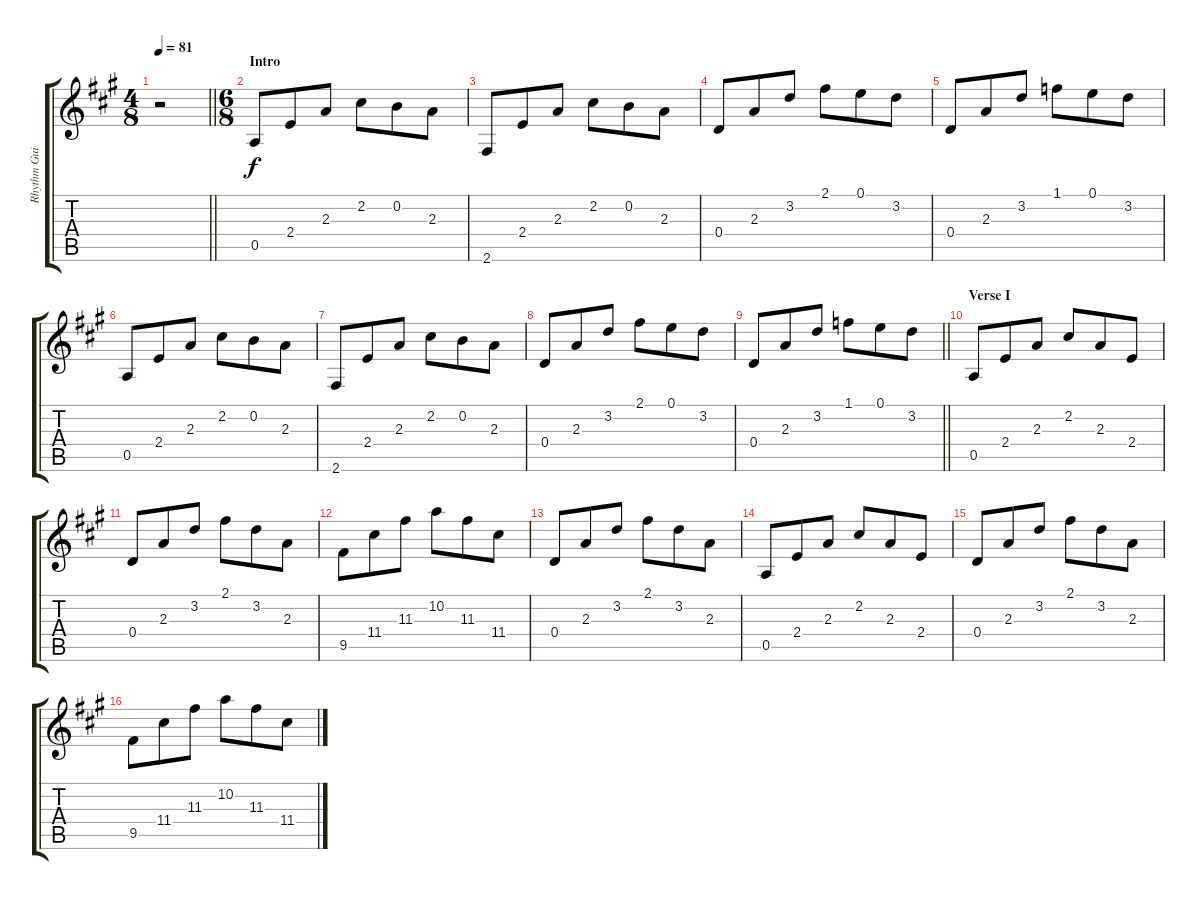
\track ("Rhythm Guitar" "Rhythm Gui") {instrument electricguitarclean}
\staff {score tabs}
\tuning (E4 B3 G3 D3 A2 E2) {hide}
\ts (4 8)
\tempo 81
\clef g2
\barLineRight lightlight
\ks a
r.2{dy f instrument electricguitarclean} |
\ts (6 8)
\section ("" "Intro")
0.5.8 2.4.8 2.3.8 2.2.8 0.2.8 2.3.8 |
2.6.8 2.4.8 2.3.8 2.2.8 0.2.8 2.3.8 |
0.4.8 2.3.8 3.2.8 2.1.8 0.1.8 3.2.8 |
0.4.8 2.3.8 3.2.8 1.1.8 0.1.8 3.2.8 |
0.5.8 2.4.8 2.3.8 2.2.8 0.2.8 2.3.8 |
2.6.8 2.4.8 2.3.8 2.2.8 0.2.8 2.3.8 |
0.4.8 2.3.8 3.2.8 2.1.8 0.1.8 3.2.8 |
\barLineRight lightlight
0.4.8 2.3.8 3.2.8 1.1.8 0.1.8 3.2.8 |
\section ("" "Verse I")
0.5.8 2.4.8 2.3.8 2.2.8 2.3.8 2.4.8 |
0.4.8 2.3.8 3.2.8 2.1.8 3.2.8 2.3.8 |
9.5.8 11.4.8 11.3.8 10.2.8 11.3.8 11.4.8 |
0.4.8 2.3.8 3.2.8 2.1.8 3.2.8 2.3.8 |
0.5.8 2.4.8 2.3.8 2.2.8 2.3.8 2.4.8 |
0.4.8 2.3.8 3.2.8 2.1.8 3.2.8 2.3.8 |
9.5.8 11.4.8 11.3.8 10.2.8 11.3.8 11.4.8
